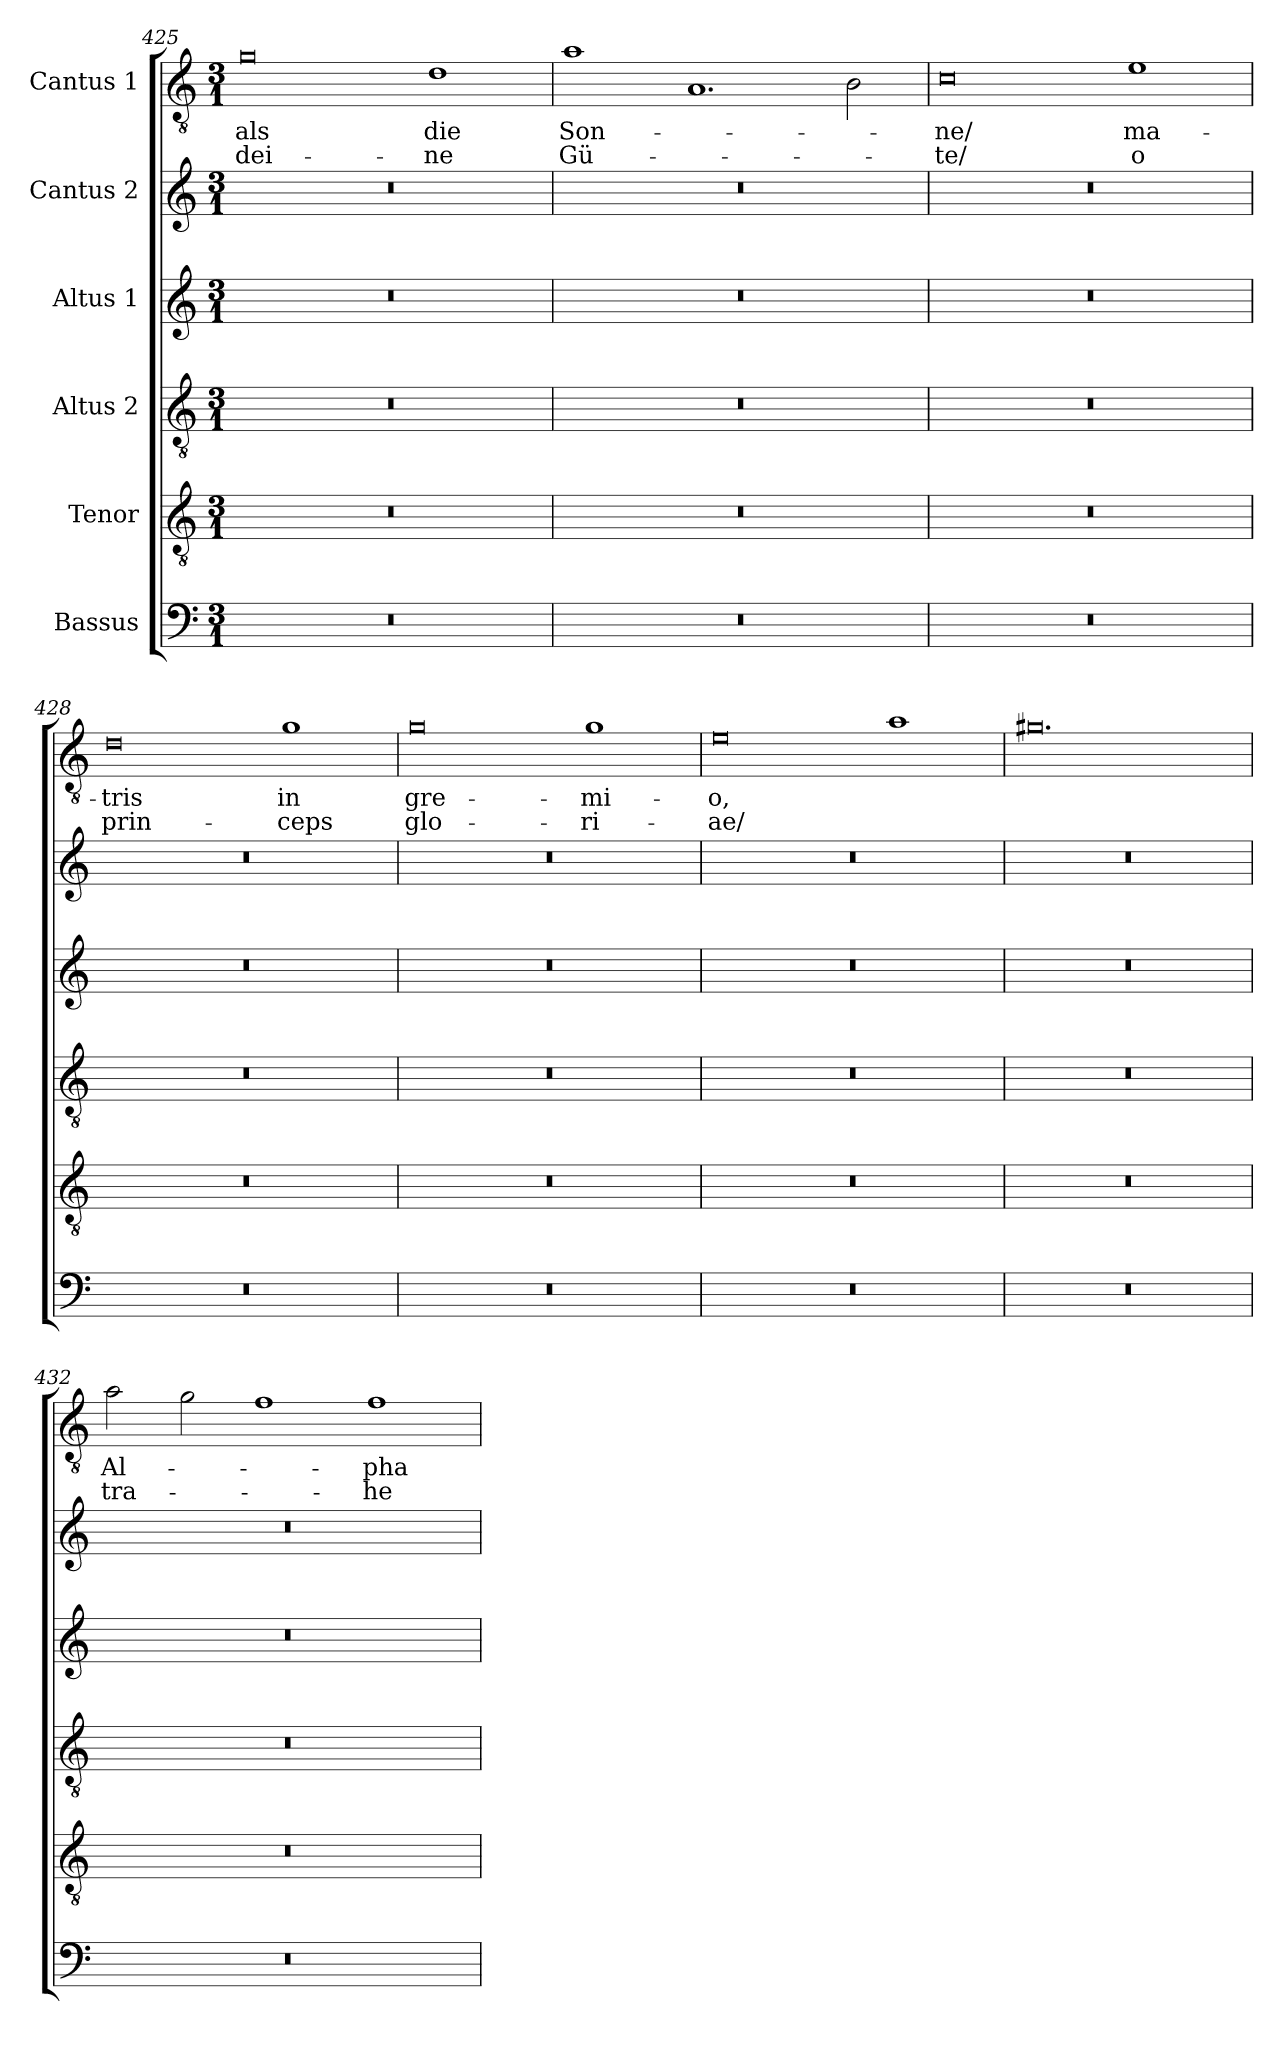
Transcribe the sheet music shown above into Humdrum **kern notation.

**kern	**kern	**kern	**kern	**kern	**kern	**text	**text
*part6	*part5	*part4	*part3	*part2	*part1	*part1	*part1
*staff6	*staff5	*staff4	*staff3	*staff2	*staff1	*staff1	*staff1
*I"Bassus	*I"Tenor	*I"Altus 2	*I"Altus 1	*I"Cantus 2	*I"Cantus 1	*	*
*clefF4	*clefGv2	*clefGv2	*clefG2	*clefG2	*clefGv2	*	*
*M3/1	*M3/1	*M3/1	*M3/1	*M3/1	*M3/1	*	*
=425	=425	=425	=425	=425	=425	=425	=425
!	!	!	!	!	!	!LO:LY:b:cj	!LO:LY:b:cj
0.r	0.r	0.r	0.r	0.r	0g	als	dei-
!	!	!	!	!	!	!LO:LY:b:cj	!LO:LY:b:cj
.	.	.	.	.	1d	-die	ne
=426	=426	=426	=426	=426	=426	=426	=426
!	!	!	!	!	!	!LO:LY:b:cj	!LO:LY:b:cj
0.r	0.r	0.r	0.r	0.r	1a	Son-	-Gü-
.	.	.	.	.	1.A	.	.
.	.	.	.	.	2B\	.	.
!!LO:LB:g=z
=427	=427	=427	=427	=427	=427	=427	=427
!	!	!	!	!	!	!LO:LY:b:cj	!LO:LY:b:cj
0.r	0.r	0.r	0.r	0.r	0c	-ne/	te/
!	!	!	!	!	!	!LO:LY:b:cj	!LO:LY:b:rj
.	.	.	.	.	1e	ma-	-o
=428	=428	=428	=428	=428	=428	=428	=428
!	!	!	!	!	!	!LO:LY:b:cj	!LO:LY:b:cj
0.r	0.r	0.r	0.r	0.r	0d	tris	prin-
!	!	!	!	!	!	!LO:LY:b:cj	!LO:LY:b:cj
.	.	.	.	.	1g	-in	ceps
=429	=429	=429	=429	=429	=429	=429	=429
!	!	!	!	!	!	!LO:LY:b:cj	!LO:LY:b:cj
0.r	0.r	0.r	0.r	0.r	0g	gre-	-glo-
!	!	!	!	!	!	!LO:LY:b:cj	!LO:LY:b:cj
.	.	.	.	.	1g	-mi-	-ri-
=430	=430	=430	=430	=430	=430	=430	=430
!	!	!	!	!	!	!LO:LY:b:rj	!LO:LY:b:cj
0.r	0.r	0.r	0.r	0.r	0e	-o,	ae/
.	.	.	.	.	1a	.	.
=431	=431	=431	=431	=431	=431	=431	=431
0.r	0.r	0.r	0.r	0.r	0.g#X	.	.
=432	=432	=432	=432	=432	=432	=432	=432
!	!	!	!	!	!	!LO:LY:b:cj	!LO:LY:b:cj
0.r	0.r	0.r	0.r	0.r	2a\	Al-	-tra-
.	.	.	.	.	2g\	.	.
.	.	.	.	.	1f	.	.
!	!	!	!	!	!	!LO:LY:b:cj	!LO:LY:b:cj
.	.	.	.	.	1f	-pha	he
=	=	=	=	=	=	=	=
*-	*-	*-	*-	*-	*-	*-	*-
